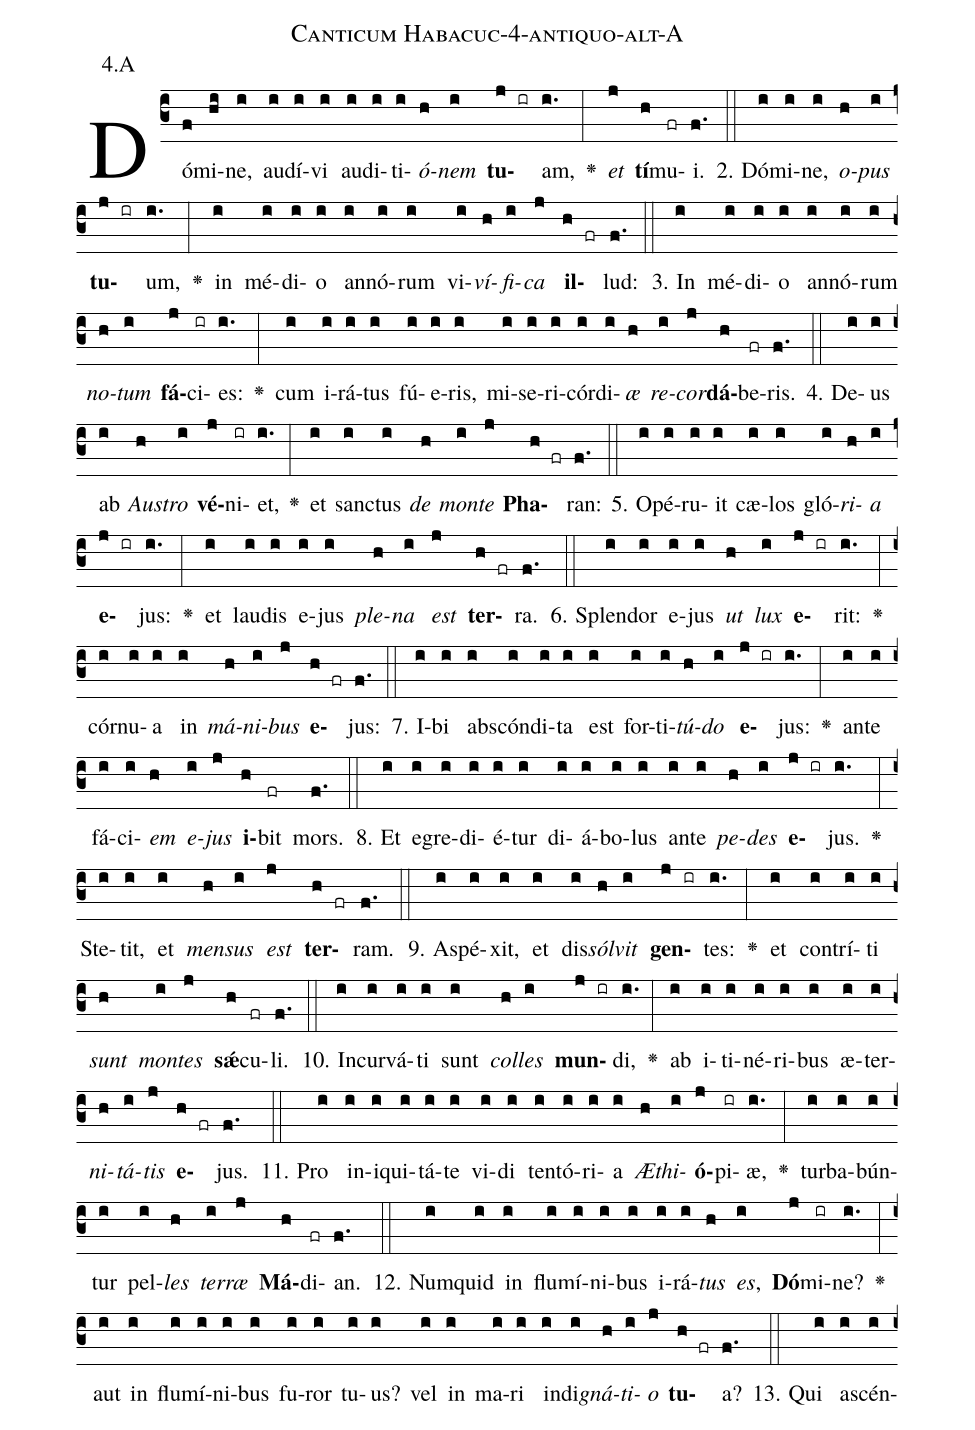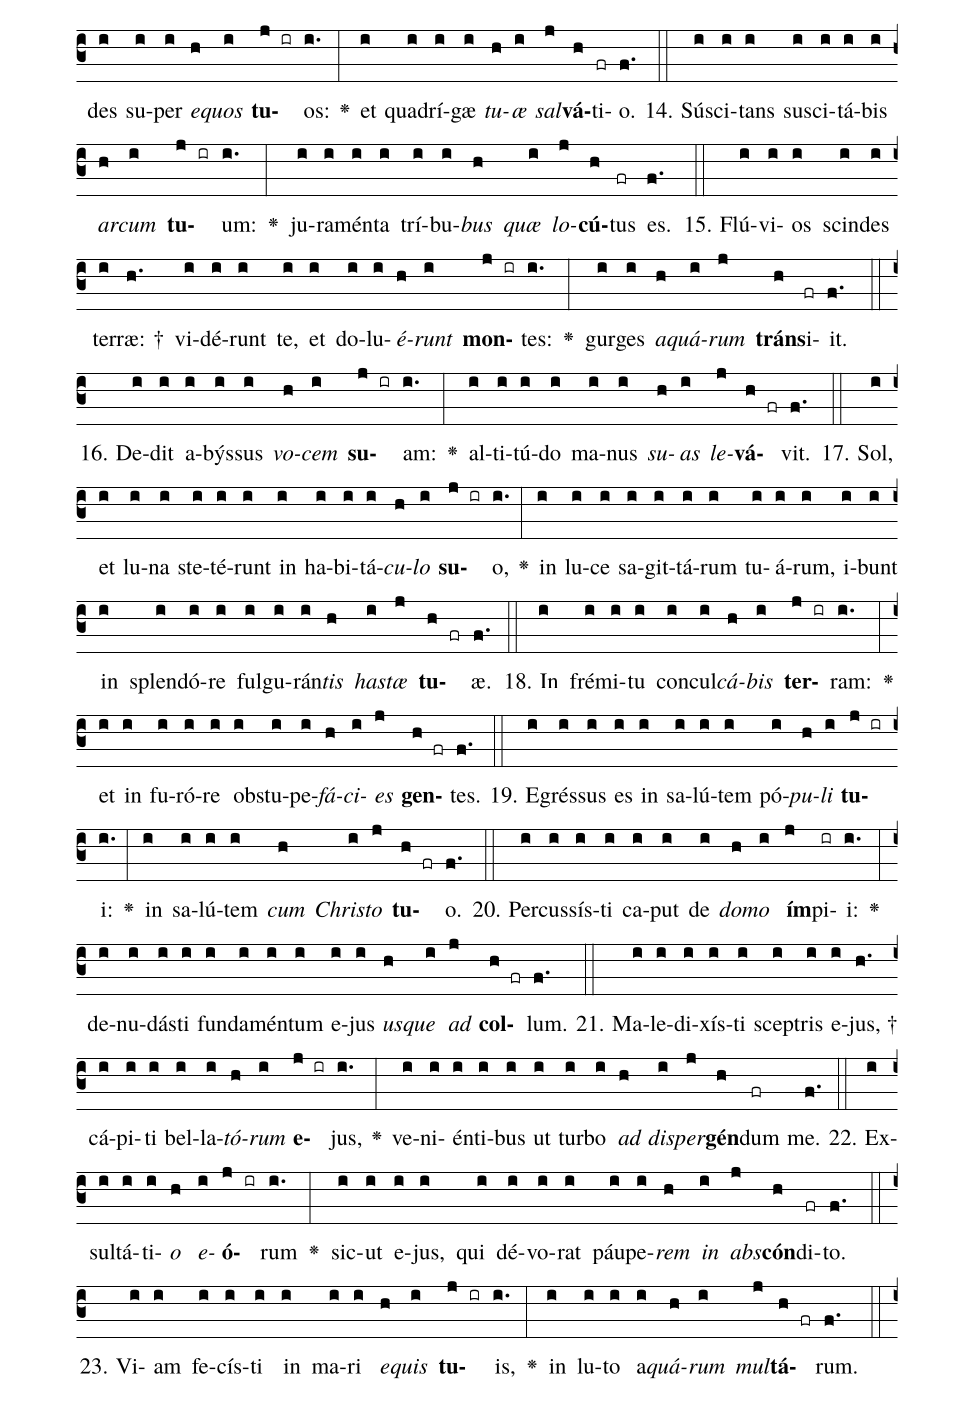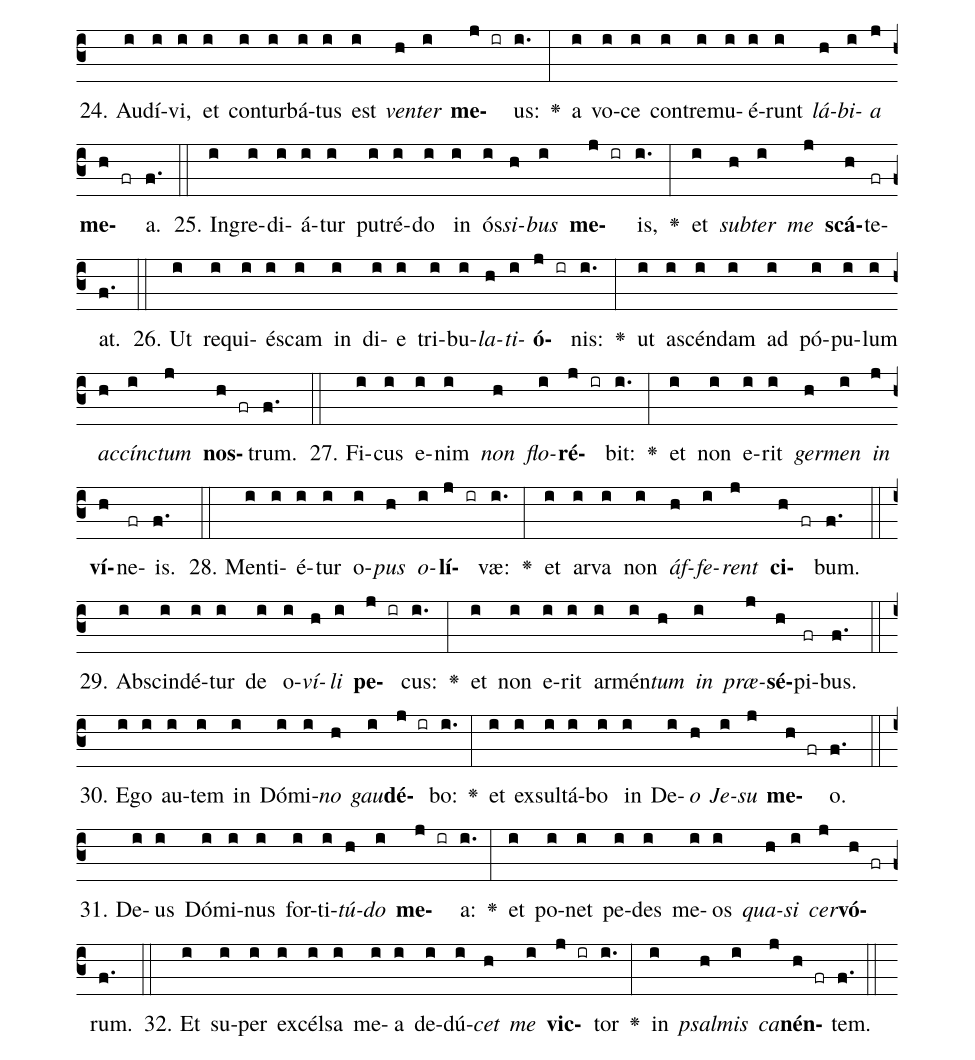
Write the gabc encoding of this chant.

name: Canticum Habacuc-4-antiquo-alt-A;
annotation: 4.A;
%%
(c3)Dó(f)mi(hi)ne,(i) au(i)dí(i)vi(i) au(i)di(i)ti(i)<i>ó</i>(h)<i>nem</i>(i) <b>tu</b>(j ir)am,(i.) <v>\greheightstar</v>(:) <i>et</i>(j) <b>tí</b>(h)mu(fr)i.(f.) (::)
2. Dó(i)mi(i)ne,(i) <i>o</i>(h)<i>pus</i>(i) <b>tu</b>(j ir)um,(i.) <v>\greheightstar</v>(:) in(i) mé(i)di(i)o(i) an(i)nó(i)rum(i) vi(i)<i>ví</i>(h)<i>fi</i>(i)<i>ca</i>(j) <b>il</b>(h fr)lud:(f.) (::)
3. In(i) mé(i)di(i)o(i) an(i)nó(i)rum(i) <i>no</i>(h)<i>tum</i>(i) <b>fá</b>(j)ci(ir)es:(i.) <v>\greheightstar</v>(:) cum(i) i(i)rá(i)tus(i) fú(i)e(i)ris,(i) mi(i)se(i)ri(i)cór(i)di(i)<i>æ</i>(h) <i>re</i>(i)<i>cor</i>(j)<b>dá</b>(h)be(fr)ris.(f.) (::)
4. De(i)us(i) ab(i) <i>Aus</i>(h)<i>tro</i>(i) <b>vé</b>(j)ni(ir)et,(i.) <v>\greheightstar</v>(:) et(i) sanc(i)tus(i) <i>de</i>(h) <i>mon</i>(i)<i>te</i>(j) <b>Pha</b>(h fr)ran:(f.) (::)
5. O(i)pé(i)ru(i)it(i) cæ(i)los(i) gló(i)<i>ri</i>(h)<i>a</i>(i) <b>e</b>(j ir)jus:(i.) <v>\greheightstar</v>(:) et(i) lau(i)dis(i) e(i)jus(i) <i>ple</i>(h)<i>na</i>(i) <i>est</i>(j) <b>ter</b>(h fr)ra.(f.) (::)
6. Splen(i)dor(i) e(i)jus(i) <i>ut</i>(h) <i>lux</i>(i) <b>e</b>(j ir)rit:(i.) <v>\greheightstar</v>(:) cór(i)nu(i)a(i) in(i) <i>má</i>(h)<i>ni</i>(i)<i>bus</i>(j) <b>e</b>(h fr)jus:(f.) (::)
7. I(i)bi(i) abs(i)cón(i)di(i)ta(i) est(i) for(i)ti(i)<i>tú</i>(h)<i>do</i>(i) <b>e</b>(j ir)jus:(i.) <v>\greheightstar</v>(:) an(i)te(i) fá(i)ci(i)<i>em</i>(h) <i>e</i>(i)<i>jus</i>(j) <b>i</b>(h)bit(fr) mors.(f.) (::)
8. Et(i) e(i)gre(i)di(i)é(i)tur(i) di(i)á(i)bo(i)lus(i) an(i)te(i) <i>pe</i>(h)<i>des</i>(i) <b>e</b>(j ir)jus.(i.) <v>\greheightstar</v>(:) Ste(i)tit,(i) et(i) <i>men</i>(h)<i>sus</i>(i) <i>est</i>(j) <b>ter</b>(h fr)ram.(f.) (::)
9. A(i)spé(i)xit,(i) et(i) dis(i)<i>sól</i>(h)<i>vit</i>(i) <b>gen</b>(j ir)tes:(i.) <v>\greheightstar</v>(:) et(i) con(i)trí(i)ti(i) <i>sunt</i>(h) <i>mon</i>(i)<i>tes</i>(j) <b>sǽ</b>(h)cu(fr)li.(f.) (::)
10. In(i)cur(i)vá(i)ti(i) sunt(i) <i>col</i>(h)<i>les</i>(i) <b>mun</b>(j ir)di,(i.) <v>\greheightstar</v>(:) ab(i) i(i)ti(i)né(i)ri(i)bus(i) æ(i)ter(i)<i>ni</i>(h)<i>tá</i>(i)<i>tis</i>(j) <b>e</b>(h fr)jus.(f.) (::)
11. Pro(i) in(i)i(i)qui(i)tá(i)te(i) vi(i)di(i) ten(i)tó(i)ri(i)a(i) <i>Æ</i>(h)<i>thi</i>(i)<b>ó</b>(j)pi(ir)æ,(i.) <v>\greheightstar</v>(:) tur(i)ba(i)bún(i)tur(i) pel(i)<i>les</i>(h) <i>ter</i>(i)<i>ræ</i>(j) <b>Má</b>(h)di(fr)an.(f.) (::)
12. Num(i)quid(i) in(i) flu(i)mí(i)ni(i)bus(i) i(i)rá(i)<i>tus</i>(h) <i>es</i>,(i) <b>Dó</b>(j)mi(ir)ne?(i.) <v>\greheightstar</v>(:) aut(i) in(i) flu(i)mí(i)ni(i)bus(i) fu(i)ror(i) tu(i)us?(i) vel(i) in(i) ma(i)ri(i) in(i)di(i)<i>gná</i>(h)<i>ti</i>(i)<i>o</i>(j) <b>tu</b>(h fr)a?(f.) (::)
13. Qui(i) a(i)scén(i)des(i) su(i)per(i) <i>e</i>(h)<i>quos</i>(i) <b>tu</b>(j ir)os:(i.) <v>\greheightstar</v>(:) et(i) qua(i)drí(i)gæ(i) <i>tu</i>(h)<i>æ</i>(i) <i>sal</i>(j)<b>vá</b>(h)ti(fr)o.(f.) (::)
14. Sú(i)sci(i)tans(i) su(i)sci(i)tá(i)bis(i) <i>ar</i>(h)<i>cum</i>(i) <b>tu</b>(j ir)um:(i.) <v>\greheightstar</v>(:) ju(i)ra(i)mén(i)ta(i) trí(i)bu(i)<i>bus</i>(h) <i>quæ</i>(i) <i>lo</i>(j)<b>cú</b>(h)tus(fr) es.(f.) (::)
15. Flú(i)vi(i)os(i) scin(i)des(i) ter(i)ræ: †(h.) vi(i)dé(i)runt(i) te,(i) et(i) do(i)lu(i)<i>é</i>(h)<i>runt</i>(i) <b>mon</b>(j ir)tes:(i.) <v>\greheightstar</v>(:) gur(i)ges(i) <i>a</i>(h)<i>quá</i>(i)<i>rum</i>(j) <b>tráns</b>(h)i(fr)it.(f.) (::)
16. De(i)dit(i) a(i)býs(i)sus(i) <i>vo</i>(h)<i>cem</i>(i) <b>su</b>(j ir)am:(i.) <v>\greheightstar</v>(:) al(i)ti(i)tú(i)do(i) ma(i)nus(i) <i>su</i>(h)<i>as</i>(i) <i>le</i>(j)<b>vá</b>(h fr)vit.(f.) (::)
17. Sol,(i) et(i) lu(i)na(i) ste(i)té(i)runt(i) in(i) ha(i)bi(i)tá(i)<i>cu</i>(h)<i>lo</i>(i) <b>su</b>(j ir)o,(i.) <v>\greheightstar</v>(:) in(i) lu(i)ce(i) sa(i)git(i)tá(i)rum(i) tu(i)á(i)rum,(i) i(i)bunt(i) in(i) splen(i)dó(i)re(i) ful(i)gu(i)rán(i)<i>tis</i>(h) <i>has</i>(i)<i>tæ</i>(j) <b>tu</b>(h fr)æ.(f.) (::)
18. In(i) fré(i)mi(i)tu(i) con(i)cul(i)<i>cá</i>(h)<i>bis</i>(i) <b>ter</b>(j ir)ram:(i.) <v>\greheightstar</v>(:) et(i) in(i) fu(i)ró(i)re(i) ob(i)stu(i)pe(i)<i>fá</i>(h)<i>ci</i>(i)<i>es</i>(j) <b>gen</b>(h fr)tes.(f.) (::)
19. E(i)grés(i)sus(i) es(i) in(i) sa(i)lú(i)tem(i) pó(i)<i>pu</i>(h)<i>li</i>(i) <b>tu</b>(j ir)i:(i.) <v>\greheightstar</v>(:) in(i) sa(i)lú(i)tem(i) <i>cum</i>(h) <i>Chris</i>(i)<i>to</i>(j) <b>tu</b>(h fr)o.(f.) (::)
20. Per(i)cus(i)sís(i)ti(i) ca(i)put(i) de(i) <i>do</i>(h)<i>mo</i>(i) <b>ím</b>(j)pi(ir)i:(i.) <v>\greheightstar</v>(:) de(i)nu(i)dás(i)ti(i) fun(i)da(i)mén(i)tum(i) e(i)jus(i) <i>us</i>(h)<i>que</i>(i) <i>ad</i>(j) <b>col</b>(h fr)lum.(f.) (::)
21. Ma(i)le(i)di(i)xís(i)ti(i) scep(i)tris(i) e(i)jus, †(h.) cá(i)pi(i)ti(i) bel(i)la(i)<i>tó</i>(h)<i>rum</i>(i) <b>e</b>(j ir)jus,(i.) <v>\greheightstar</v>(:) ve(i)ni(i)én(i)ti(i)bus(i) ut(i) tur(i)bo(i) <i>ad</i>(h) <i>di</i>(i)<i>sper</i>(j)<b>gén</b>(h)dum(fr) me.(f.) (::)
22. Ex(i)sul(i)tá(i)ti(i)<i>o</i>(h) <i>e</i>(i)<b>ó</b>(j ir)rum(i.) <v>\greheightstar</v>(:) sic(i)ut(i) e(i)jus,(i) qui(i) dé(i)vo(i)rat(i) páu(i)pe(i)<i>rem</i>(h) <i>in</i>(i) <i>abs</i>(j)<b>cón</b>(h)di(fr)to.(f.) (::)
23. Vi(i)am(i) fe(i)cís(i)ti(i) in(i) ma(i)ri(i) <i>e</i>(h)<i>quis</i>(i) <b>tu</b>(j ir)is,(i.) <v>\greheightstar</v>(:) in(i) lu(i)to(i) a(i)<i>quá</i>(h)<i>rum</i>(i) <i>mul</i>(j)<b>tá</b>(h fr)rum.(f.) (::)
24. Au(i)dí(i)vi,(i) et(i) con(i)tur(i)bá(i)tus(i) est(i) <i>ven</i>(h)<i>ter</i>(i) <b>me</b>(j ir)us:(i.) <v>\greheightstar</v>(:) a(i) vo(i)ce(i) con(i)tre(i)mu(i)é(i)runt(i) <i>lá</i>(h)<i>bi</i>(i)<i>a</i>(j) <b>me</b>(h fr)a.(f.) (::)
25. In(i)gre(i)di(i)á(i)tur(i) pu(i)tré(i)do(i) in(i) ós(i)<i>si</i>(h)<i>bus</i>(i) <b>me</b>(j ir)is,(i.) <v>\greheightstar</v>(:) et(i) <i>sub</i>(h)<i>ter</i>(i) <i>me</i>(j) <b>scá</b>(h)te(fr)at.(f.) (::)
26. Ut(i) re(i)qui(i)és(i)cam(i) in(i) di(i)e(i) tri(i)bu(i)<i>la</i>(h)<i>ti</i>(i)<b>ó</b>(j ir)nis:(i.) <v>\greheightstar</v>(:) ut(i) a(i)scén(i)dam(i) ad(i) pó(i)pu(i)lum(i) <i>ac</i>(h)<i>cínc</i>(i)<i>tum</i>(j) <b>nos</b>(h fr)trum.(f.) (::)
27. Fi(i)cus(i) e(i)nim(i) <i>non</i>(h) <i>flo</i>(i)<b>ré</b>(j ir)bit:(i.) <v>\greheightstar</v>(:) et(i) non(i) e(i)rit(i) <i>ger</i>(h)<i>men</i>(i) <i>in</i>(j) <b>ví</b>(h)ne(fr)is.(f.) (::)
28. Men(i)ti(i)é(i)tur(i) o(i)<i>pus</i>(h) <i>o</i>(i)<b>lí</b>(j ir)væ:(i.) <v>\greheightstar</v>(:) et(i) ar(i)va(i) non(i) <i>áf</i>(h)<i>fe</i>(i)<i>rent</i>(j) <b>ci</b>(h fr)bum.(f.) (::)
29. Ab(i)scin(i)dé(i)tur(i) de(i) o(i)<i>ví</i>(h)<i>li</i>(i) <b>pe</b>(j ir)cus:(i.) <v>\greheightstar</v>(:) et(i) non(i) e(i)rit(i) ar(i)mén(i)<i>tum</i>(h) <i>in</i>(i) <i>præ</i>(j)<b>sé</b>(h)pi(fr)bus.(f.) (::)
30. E(i)go(i) au(i)tem(i) in(i) Dó(i)mi(i)<i>no</i>(h) <i>gau</i>(i)<b>dé</b>(j ir)bo:(i.) <v>\greheightstar</v>(:) et(i) ex(i)sul(i)tá(i)bo(i) in(i) De(i)<i>o</i>(h) <i>Je</i>(i)<i>su</i>(j) <b>me</b>(h fr)o.(f.) (::)
31. De(i)us(i) Dó(i)mi(i)nus(i) for(i)ti(i)<i>tú</i>(h)<i>do</i>(i) <b>me</b>(j ir)a:(i.) <v>\greheightstar</v>(:) et(i) po(i)net(i) pe(i)des(i) me(i)os(i) <i>qua</i>(h)<i>si</i>(i) <i>cer</i>(j)<b>vó</b>(h fr)rum.(f.) (::)
32. Et(i) su(i)per(i) ex(i)cél(i)sa(i) me(i)a(i) de(i)dú(i)<i>cet</i>(h) <i>me</i>(i) <b>vic</b>(j ir)tor(i.) <v>\greheightstar</v>(:) in(i) <i>psal</i>(h)<i>mis</i>(i) <i>ca</i>(j)<b>nén</b>(h fr)tem.(f.) (::)
